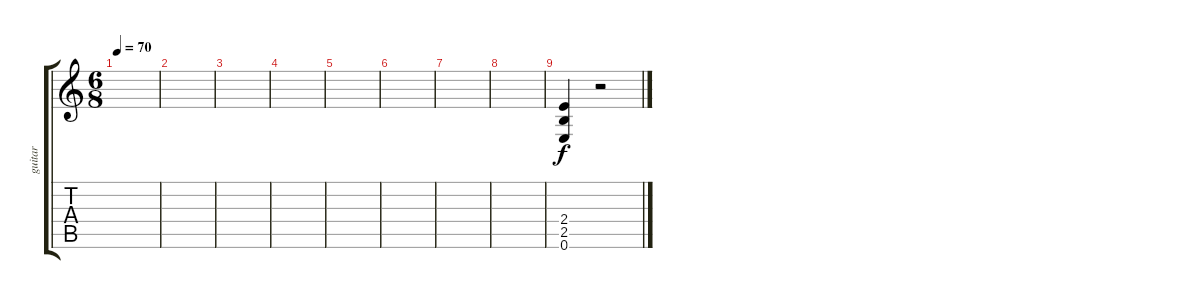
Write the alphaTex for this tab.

\track ("guitar" "guitar") {instrument distortionguitar}
\staff {score tabs}
\tuning (E4 B3 G3 D3 A2 E2) {hide}
\ts (6 8)
\tempo 70
\clef g2
\ks c
|
|
|
|
|
|
|
|
(2.4 2.5 0.6).4 r.2
